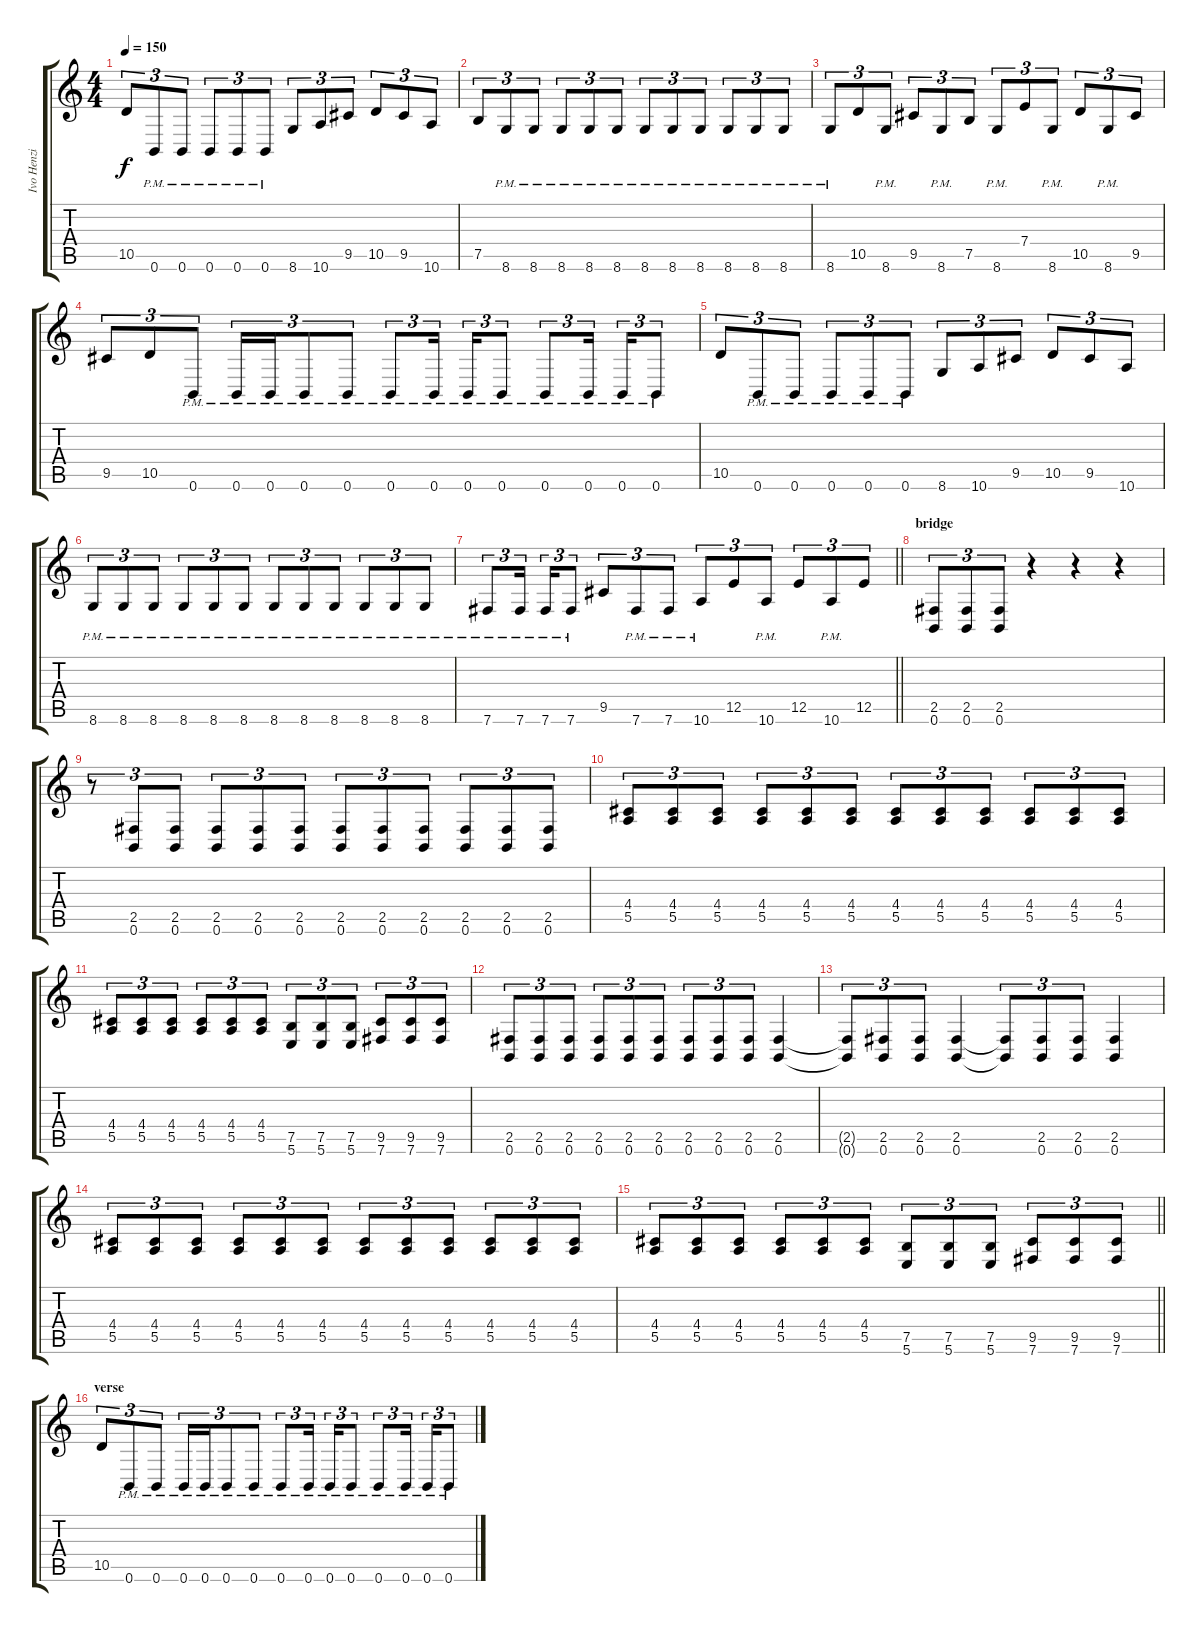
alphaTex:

\track ("Ivo Henzi" "Ivo Henzi") {instrument distortionguitar}
\staff {score tabs}
\tuning (B3 Gb3 D3 A2 E2 B1) {hide}
\ts (4 4)
\tempo 150
\clef g2
\ks c
10.5.8{tu (3 2) dy f} 0.6{pm}.8{tu (3 2)} 0.6{pm}.8{tu (3 2)} 0.6{pm}.8{tu (3 2)} 0.6{pm}.8{tu (3 2)} 0.6{pm}.8{tu (3 2)} 8.6.8{tu (3 2)} 10.6.8{tu (3 2)} 9.5.8{tu (3 2)} 10.5.8{tu (3 2)} 9.5.8{tu (3 2)} 10.6.8{tu (3 2)} |
7.5.8{tu (3 2)} 8.6{pm}.8{tu (3 2)} 8.6{pm}.8{tu (3 2)} 8.6{pm}.8{tu (3 2)} 8.6{pm}.8{tu (3 2)} 8.6{pm}.8{tu (3 2)} 8.6{pm}.8{tu (3 2)} 8.6{pm}.8{tu (3 2)} 8.6{pm}.8{tu (3 2)} 8.6{pm}.8{tu (3 2)} 8.6{pm}.8{tu (3 2)} 8.6{pm}.8{tu (3 2)} |
8.6{pm}.8{tu (3 2)} 10.5.8{tu (3 2)} 8.6{pm}.8{tu (3 2)} 9.5.8{tu (3 2)} 8.6{pm}.8{tu (3 2)} 7.5.8{tu (3 2)} 8.6{pm}.8{tu (3 2)} 7.4.8{tu (3 2)} 8.6{pm}.8{tu (3 2)} 10.5.8{tu (3 2)} 8.6{pm}.8{tu (3 2)} 9.5.8{tu (3 2)} |
9.5.8{tu (3 2)} 10.5.8{tu (3 2)} 0.6{pm}.8{tu (3 2)} 0.6{pm}.16{tu (3 2)} 0.6{pm}.16{tu (3 2)} 0.6{pm}.8{tu (3 2)} 0.6{pm}.8{tu (3 2)} 0.6{pm}.8{tu (3 2)} 0.6{pm}.16{tu (3 2) beam splitsecondary} 0.6{pm}.16{tu (3 2)} 0.6{pm}.8{tu (3 2)} 0.6{pm}.8{tu (3 2)} 0.6{pm}.16{tu (3 2) beam splitsecondary} 0.6{pm}.16{tu (3 2)} 0.6{pm}.8{tu (3 2)} |
10.5.8{tu (3 2)} 0.6{pm}.8{tu (3 2)} 0.6{pm}.8{tu (3 2)} 0.6{pm}.8{tu (3 2)} 0.6{pm}.8{tu (3 2)} 0.6{pm}.8{tu (3 2)} 8.6.8{tu (3 2)} 10.6.8{tu (3 2)} 9.5.8{tu (3 2)} 10.5.8{tu (3 2)} 9.5.8{tu (3 2)} 10.6.8{tu (3 2)} |
8.6{pm}.8{tu (3 2)} 8.6{pm}.8{tu (3 2)} 8.6{pm}.8{tu (3 2)} 8.6{pm}.8{tu (3 2)} 8.6{pm}.8{tu (3 2)} 8.6{pm}.8{tu (3 2)} 8.6{pm}.8{tu (3 2)} 8.6{pm}.8{tu (3 2)} 8.6{pm}.8{tu (3 2)} 8.6{pm}.8{tu (3 2)} 8.6{pm}.8{tu (3 2)} 8.6{pm}.8{tu (3 2)} |
\barLineRight lightlight
7.6{pm}.8{tu (3 2)} 7.6{pm}.16{tu (3 2) beam splitsecondary} 7.6{pm}.16{tu (3 2)} 7.6{pm}.8{tu (3 2)} 9.5.8{tu (3 2)} 7.6{pm}.8{tu (3 2)} 7.6{pm}.8{tu (3 2)} 10.6{pm}.8{tu (3 2)} 12.5.8{tu (3 2)} 10.6{pm}.8{tu (3 2)} 12.5.8{tu (3 2)} 10.6{pm}.8{tu (3 2)} 12.5.8{tu (3 2)} |
\section ("" "bridge")
(2.5 0.6).8{tu (3 2)} (2.5 0.6).8{tu (3 2)} (2.5 0.6).8{tu (3 2)} r.4 r.4 r.4 |
r.8{tu (3 2)} (2.5 0.6).8{tu (3 2)} (2.5 0.6).8{tu (3 2)} (2.5 0.6).8{tu (3 2)} (2.5 0.6).8{tu (3 2)} (2.5 0.6).8{tu (3 2)} (2.5 0.6).8{tu (3 2)} (2.5 0.6).8{tu (3 2)} (2.5 0.6).8{tu (3 2)} (2.5 0.6).8{tu (3 2)} (2.5 0.6).8{tu (3 2)} (2.5 0.6).8{tu (3 2)} |
(4.4 5.5).8{tu (3 2)} (4.4 5.5).8{tu (3 2)} (4.4 5.5).8{tu (3 2)} (4.4 5.5).8{tu (3 2)} (4.4 5.5).8{tu (3 2)} (4.4 5.5).8{tu (3 2)} (4.4 5.5).8{tu (3 2)} (4.4 5.5).8{tu (3 2)} (4.4 5.5).8{tu (3 2)} (4.4 5.5).8{tu (3 2)} (4.4 5.5).8{tu (3 2)} (4.4 5.5).8{tu (3 2)} |
(4.4 5.5).8{tu (3 2)} (4.4 5.5).8{tu (3 2)} (4.4 5.5).8{tu (3 2)} (4.4 5.5).8{tu (3 2)} (4.4 5.5).8{tu (3 2)} (4.4 5.5).8{tu (3 2)} (7.5 5.6).8{tu (3 2)} (7.5 5.6).8{tu (3 2)} (7.5 5.6).8{tu (3 2)} (9.5 7.6).8{tu (3 2)} (9.5 7.6).8{tu (3 2)} (9.5 7.6).8{tu (3 2)} |
(2.5 0.6).8{tu (3 2)} (2.5 0.6).8{tu (3 2)} (2.5 0.6).8{tu (3 2)} (2.5 0.6).8{tu (3 2)} (2.5 0.6).8{tu (3 2)} (2.5 0.6).8{tu (3 2)} (2.5 0.6).8{tu (3 2)} (2.5 0.6).8{tu (3 2)} (2.5 0.6).8{tu (3 2)} (2.5 0.6).4 |
(2.5{t} 0.6{t}).8{tu (3 2)} (2.5 0.6).8{tu (3 2)} (2.5 0.6).8{tu (3 2)} (2.5 0.6).4 (2.5{t} 0.6{t}).8{tu (3 2)} (2.5 0.6).8{tu (3 2)} (2.5 0.6).8{tu (3 2)} (2.5 0.6).4 |
(4.4 5.5).8{tu (3 2)} (4.4 5.5).8{tu (3 2)} (4.4 5.5).8{tu (3 2)} (4.4 5.5).8{tu (3 2)} (4.4 5.5).8{tu (3 2)} (4.4 5.5).8{tu (3 2)} (4.4 5.5).8{tu (3 2)} (4.4 5.5).8{tu (3 2)} (4.4 5.5).8{tu (3 2)} (4.4 5.5).8{tu (3 2)} (4.4 5.5).8{tu (3 2)} (4.4 5.5).8{tu (3 2)} |
\barLineRight lightlight
(4.4 5.5).8{tu (3 2)} (4.4 5.5).8{tu (3 2)} (4.4 5.5).8{tu (3 2)} (4.4 5.5).8{tu (3 2)} (4.4 5.5).8{tu (3 2)} (4.4 5.5).8{tu (3 2)} (7.5 5.6).8{tu (3 2)} (7.5 5.6).8{tu (3 2)} (7.5 5.6).8{tu (3 2)} (9.5 7.6).8{tu (3 2)} (9.5 7.6).8{tu (3 2)} (9.5 7.6).8{tu (3 2)} |
\section ("" "verse")
10.5.8{tu (3 2)} 0.6{pm}.8{tu (3 2)} 0.6{pm}.8{tu (3 2)} 0.6{pm}.16{tu (3 2)} 0.6{pm}.16{tu (3 2)} 0.6{pm}.8{tu (3 2)} 0.6{pm}.8{tu (3 2)} 0.6{pm}.8{tu (3 2)} 0.6{pm}.16{tu (3 2) beam splitsecondary} 0.6{pm}.16{tu (3 2)} 0.6{pm}.8{tu (3 2)} 0.6{pm}.8{tu (3 2)} 0.6{pm}.16{tu (3 2) beam splitsecondary} 0.6{pm}.16{tu (3 2)} 0.6{pm}.8{tu (3 2)}
